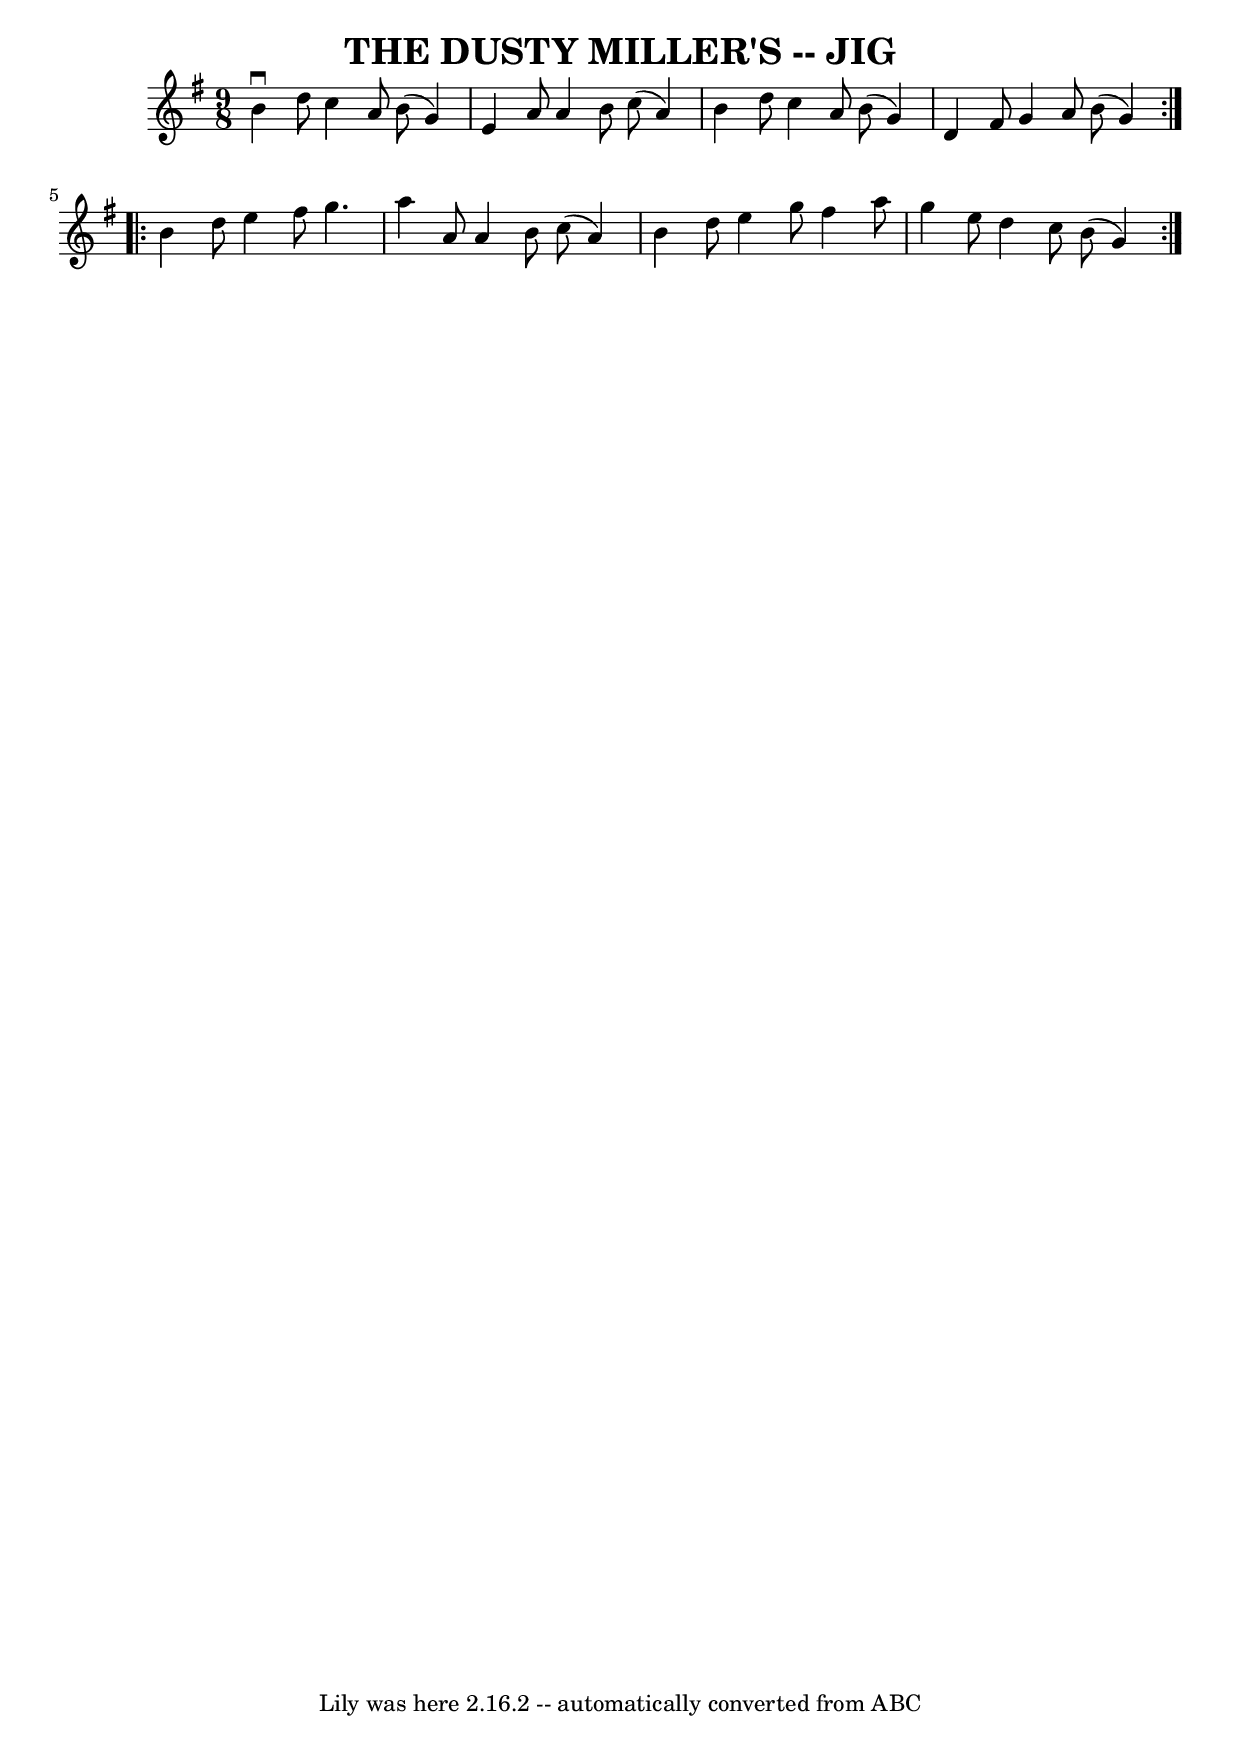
\version "2.16.2"
\include "Mammoth.ily"
\header {
  %% book = "Ryan's Mammoth Collection of Fiddle Tunes"
  crossRefNumber = "1"
  footnotes = ""
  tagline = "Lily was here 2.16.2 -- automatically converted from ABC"
  title = "THE DUSTY MILLER'S -- JIG"

}
voicedefault =  {



  \repeat volta 2 {

    \time 9/8 
    \key g \major     b'4^\downbow d''8 c''4 a'8 b'8 (g'4)    |
    e'4 a'8 a'4 b'8 c''8 (a'4)   |
    b'4        d''8 c''4 a'8 b'8 (g'4)    |
    d'4 fis'8 g'4 a'8 
    b'8 (g'4)   
  }     
  \repeat volta 2 {
    b'4 d''8 e''4 fis''8         g''4.     |
    a''4 a'8 a'4 b'8 c''8 (a'4)   |
         b'4 d''8 e''4 g''8 fis''4 a''8     |
    g''4 e''8    
    d''4 c''8 b'8 (g'4)   
  }   

}

\score{
  <<

    \context Staff="default"
    {
      \voicedefault 
      
    }

  >>
  \layout {
    
  }
  \midi {
  }

}
